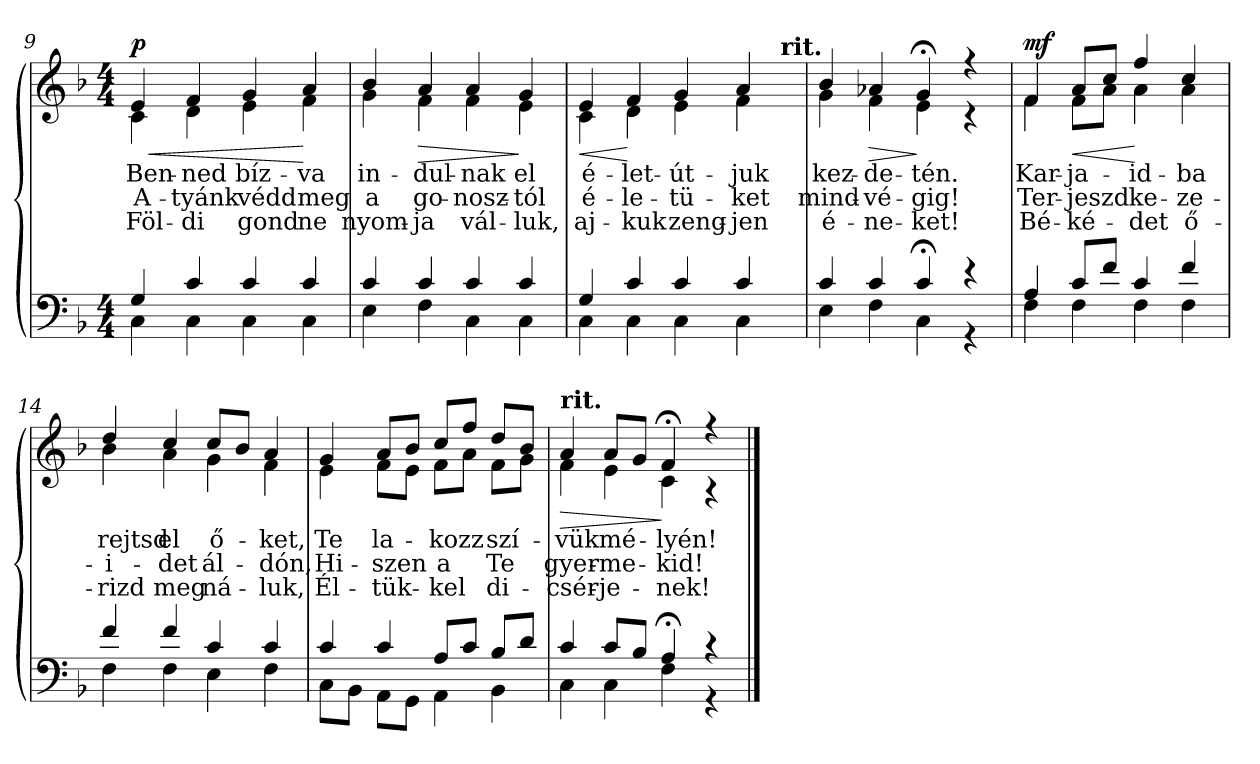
**kern	**kern	**text	**text	**text	**dynam
*part2	*part1	*part1	*part1	*part1	*part1
*staff2	*staff1	*staff1	*staff1	*staff1	*staff1
!!LO:LB:g=z
*clefF4	*clefG2	*	*	*	*
*k[b-]	*k[b-]	*	*	*	*
*F:	*F:	*	*	*	*
*M4/4	*M4/4	*	*	*	*
=9	=9	=9	=9	=9	=9
*^	*	*	*	*	*
!	!	!	!LO:LY:b	!LO:LY:b	!LO:LY:b	!LO:HP:b
*	*	*^	*	*	*	*
!	!	!	!	!	!	!	!LO:DY:n=1:a
4G/	4C\	4e/	4c\	Ben-	A-	Föl-	< p
!	!	!	!	!LO:LY:b	!LO:LY:b	!LO:LY:b	!
4c/	4C\	4f/	4d\	-ned	-tyánk	-di	.
!	!	!	!	!LO:LY:b	!LO:LY:b	!LO:LY:b	!
4c/	4C\	4g/	4e\	bíz-	védd	gond	.
!	!	!	!	!LO:LY:b	!LO:LY:b	!LO:LY:b	!
4c/	4C\	4a/	4f\	-va	meg	ne	[
=10	=10	=10	=10	=10	=10	=10	=10
!	!	!	!	!LO:LY:b	!LO:LY:b	!LO:LY:b	!
4c/	4E\	4b-/	4g\	in-	a	nyom-	.
!	!	!	!	!LO:LY:b	!LO:LY:b	!LO:LY:b	!LO:HP:b
4c/	4F\	4a/	4f\	-dul-	go-	-ja	>
!	!	!	!	!LO:LY:b	!LO:LY:b	!LO:LY:b	!
4c/	4C\	4a/	4f\	-nak	-nosz-	vál-	.
!	!	!	!	!LO:LY:b	!LO:LY:b	!LO:LY:b	!
4c/	4C\	4g/	4e\	el	-tól	-luk,	]
*	*	*v	*v	*	*	*	*
=11	=11	=11	=11	=11	=11	=11
*	*	*^	*	*	*	*
!	!	!	!	!LO:LY:b	!LO:LY:b	!LO:LY:b	!LO:HP:b
*	*	*	*^	*	*	*	*
4G/	4C\	4e/	4c\	2ryy	é-	é-	aj-	<
!	!	!	!	!	!LO:LY:b	!LO:LY:b	!LO:LY:b	!
4c/	4C\	4f/	4d\	.	-let-	-le-	-kuk	[
!	!	!	!	!	!LO:LY:b	!LO:LY:b	!LO:LY:b	!
4c/	4C\	4g/	4e\	4ryy	-út-	-tü-	zeng-	.
!	!	!	!	!	!LO:LY:b	!LO:LY:b	!LO:LY:b	!
4c/	4C\	4a/	4f\	8ryy	-juk	-ket	-jen	.
.	.	.	.	32ryy	.	.	.	.
!	!	!	!	!LO:TX:a:B:t=rit.	!	!	!	!
.	.	.	.	16.ryy	.	.	.	.
*	*	*v	*v	*v	*	*	*	*
=12	=12	=12	=12	=12	=12	=12
*	*	*^	*	*	*	*
*	*	*	*^	*	*	*	*
!	!	!	!	!	!LO:LY:b	!LO:LY:b	!LO:LY:b	!
*	*	*	*v	*v	*	*	*	*
4c/	4E\	4b-/	4g\	kez-	mind-	é-	.
!	!	!	!	!LO:LY:b	!LO:LY:b	!LO:LY:b	!LO:HP:b
4c/	4F\	4a-X/	4f\	-de-	-vé-	-ne-	>
!	!	!	!	!LO:LY:b	!LO:LY:b	!LO:LY:b	!
4c;/	4C\	4g;/	4e\	-tén.	-gig!	-ket!	]
4r	4r	4r	4r	.	.	.	.
!!LO:LB:g=z	!!
=13	=13	=13	=13	=13	=13	=13	=13
!	!	!	!	!LO:LY:b	!LO:LY:b	!LO:LY:b	!LO:DY:a
4A/	4F\	4f/	4f\	Kar-	Ter-	Bé-	mf
!	!	!	!	!LO:LY:b	!LO:LY:b	!LO:LY:b	!LO:HP:b
8c/L	4F\	8a/L	8f\L	-ja-	-jeszd	-ké-	<
8f/J	.	8cc/J	8a\J	.	.	.	.
!	!	!	!	!LO:LY:b	!LO:LY:b	!LO:LY:b	!
4c/	4F\	4ff/	4a\	-id-	ke-	-det	[
!	!	!	!	!LO:LY:b	!LO:LY:b	!LO:LY:b	!
4f/	4F\	4cc/	4a\	-ba	-ze-	ő-	.
=14	=14	=14	=14	=14	=14	=14	=14
!	!	!	!	!LO:LY:b	!LO:LY:b	!LO:LY:b	!
4f/	4F\	4dd/	4b-\	rejtsd	-i-	-rizd	.
!	!	!	!	!LO:LY:b	!LO:LY:b	!LO:LY:b	!
4f/	4F\	4cc/	4a\	el	-det	meg	.
!	!	!	!	!LO:LY:b	!LO:LY:b	!LO:LY:b	!
4c/	4E\	8cc/L	4g\	ő-	ál-	ná-	.
.	.	8b-/J	.	.	.	.	.
!	!	!	!	!LO:LY:b	!LO:LY:b	!LO:LY:b	!
4c/	4F\	4a/	4f\	-ket,	-dón,	-luk,	.
=15	=15	=15	=15	=15	=15	=15	=15
!	!	!	!	!LO:LY:b	!LO:LY:b	!LO:LY:b	!
4c/	8C\L	4g/	4e\	Te	Hi-	Él-	.
.	8BB-\J	.	.	.	.	.	.
!	!	!	!	!LO:LY:b	!LO:LY:b	!LO:LY:b	!
4c/	8AA\L	8a/L	8f\L	la-	-szen	-tük-	.
.	8GG\J	8b-/J	8e\J	.	.	.	.
!	!	!	!	!LO:LY:b	!LO:LY:b	!LO:LY:b	!
8A/L	4AA\	8cc/L	8f\L	-kozz	a	-kel	.
8c/J	.	8ff/J	8a\J	.	.	.	.
!	!	!	!	!LO:LY:b	!LO:LY:b	!LO:LY:b	!
8B-/L	4BB-\	8dd/L	8f\L	szí-	Te	di-	.
8d/J	.	8b-/J	8g\J	.	.	.	.
=16	=16	=16	=16	=16	=16	=16	=16
!	!	!LO:TX:a:B:t=rit.	!	!	!	!	!
!	!	!	!	!LO:LY:b	!LO:LY:b	!LO:LY:b	!LO:HP:b
4c/	4C\	4a/	4f\	-vük	gyer-	-csér-	>
!	!	!	!	!LO:LY:b	!LO:LY:b	!LO:LY:b	!
8c/L	4C\	8a/L	4e\	mé-	-me-	-je-	.
8B-/J	.	8g/J	.	.	.	.	.
!	!	!	!	!LO:LY:b	!LO:LY:b	!LO:LY:b	!
4A;/	4F\	4f;/	4c\	-lyén!	-kid!	-nek!	]
4r	4r	4r	4r	.	.	.	.
*v	*v	*	*	*	*	*	*
*	*v	*v	*	*	*	*
==	==	==	==	==	==
*-	*-	*-	*-	*-	*-
